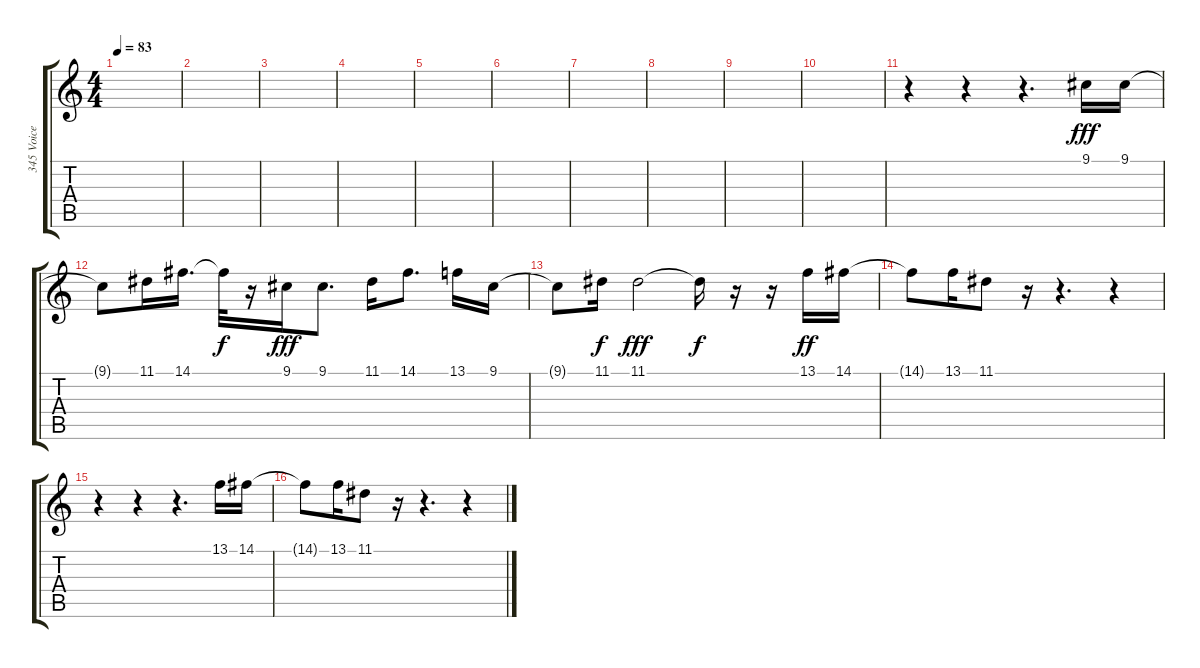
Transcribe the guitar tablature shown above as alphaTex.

\track ("345 Voice" "345 Voice") {instrument lead6voice}
\staff {score tabs}
\tuning (E4 B3 G3 D3 A2 E2) {hide}
\ts (4 4)
\tempo 83
\clef g2
\ks c
|
|
|
|
|
|
|
|
|
|
r.4 r.4 r.4{d} 9.1.16{dy fff} 9.1.16 |
9.1{t}.8 11.1.16 14.1.16{d} 14.1{t}.32{dy f} r.16 9.1.16{dy fff} 9.1.8{d} 11.1.16 14.1.8{d} 13.1.16 9.1.16 |
9.1{t}.8 11.1.16{dy f} 11.1.2{dy fff} 11.1{t}.16{dy f} r.16 r.16 13.1.16{dy ff} 14.1.16 |
14.1{t}.8 13.1.16 11.1.8 r.16 r.4{d} r.4 |
r.4 r.4 r.4{d} 13.1.16 14.1.16 |
14.1{t}.8 13.1.16 11.1.8 r.16 r.4{d} r.4
